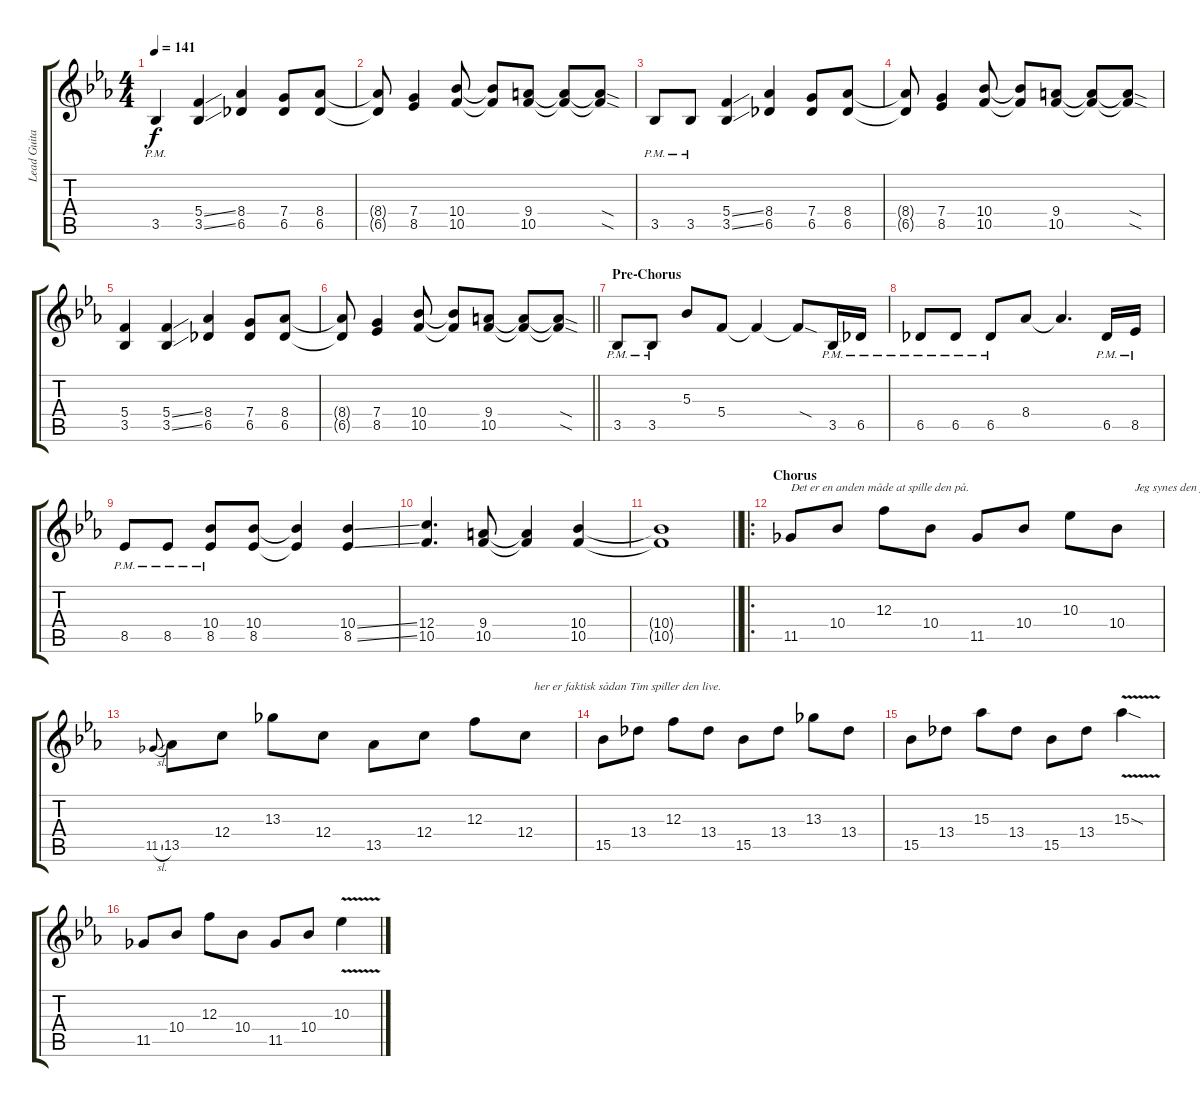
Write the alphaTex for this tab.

\track ("Lead Guitar" "Lead Guita") {instrument distortionguitar}
\staff {score tabs}
\tuning (D4 A3 F3 C3 G2 D2) {hide}
\ts (4 4)
\tempo 141
\clef g2
\ks cminor
3.5{pm}.4{dy f} (5.4{ss} 3.5{ss}).4 (8.4 6.5).4 (7.4 6.5).8 (8.4 6.5).8 |
(8.4{t} 6.5{t}).8 (7.4 8.5).4 (10.4 10.5).8 (10.4{t} 10.5{t}).8 (9.4 10.5).8 (9.4{t} 10.5{t}).8 (9.4{sod t} 10.5{sod t}).8 |
3.5{pm}.8 3.5{pm}.8 (5.4{ss} 3.5{ss}).4 (8.4 6.5).4 (7.4 6.5).8 (8.4 6.5).8 |
(8.4{t} 6.5{t}).8 (7.4 8.5).4 (10.4 10.5).8 (10.4{t} 10.5{t}).8 (9.4 10.5).8 (9.4{t} 10.5{t}).8 (9.4{sod t} 10.5{sod t}).8 |
(5.4 3.5).4 (5.4{ss} 3.5{ss}).4 (8.4 6.5).4 (7.4 6.5).8 (8.4 6.5).8 |
\barLineRight lightlight
(8.4{t} 6.5{t}).8 (7.4 8.5).4 (10.4 10.5).8 (10.4{t} 10.5{t}).8 (9.4 10.5).8 (9.4{t} 10.5{t}).8 (9.4{sod t} 10.5{sod t}).8 |
\section ("" "Pre-Chorus")
3.5{pm}.8 3.5{pm}.8 5.3.8 5.4.8 5.4{t}.4 5.4{sod t}.8 3.5{pm}.16 6.5{pm}.16 |
6.5{pm}.8 6.5{pm}.8 6.5{pm}.8 8.4.8 8.4{t}.4{d} 6.5{pm}.16 8.5{pm}.16 |
8.5{pm}.8 8.5{pm}.8 (10.4{pm} 8.5{pm}).8 (10.4 8.5).8 (10.4{t} 8.5{t}).4 (10.4{ss} 8.5{ss}).4 |
(12.4 10.5).4{d} (9.4 10.5).8 (9.4{t} 10.5{t}).4 (10.4 10.5).4 |
\barLineRight lightlight
(10.4{t} 10.5{t}).1 |
\ro
\section ("" "Chorus")
11.5.8{txt "Det er en anden måde at spille den på."} 10.4.8 12.3.8 10.4.8 11.5.8 10.4.8 10.3.8 10.4.8{txt "      Jeg synes den første er nemmere, men det"} |
11.5{sl}.8{gr onbeat} 13.5.8 12.4.8 13.3.8 12.4.8 13.5.8 12.4.8 12.3.8 12.4.8{txt "   her er faktisk sådan Tim spiller den live."} |
15.5.8 13.4.8 12.3.8 13.4.8 15.5.8 13.4.8 13.3.8 13.4.8 |
15.5.8 13.4.8 15.3.8 13.4.8 15.5.8 13.4.8 15.3{v sod}.4 |
11.5.8 10.4.8 12.3.8 10.4.8 11.5.8 10.4.8 10.3{v}.4
